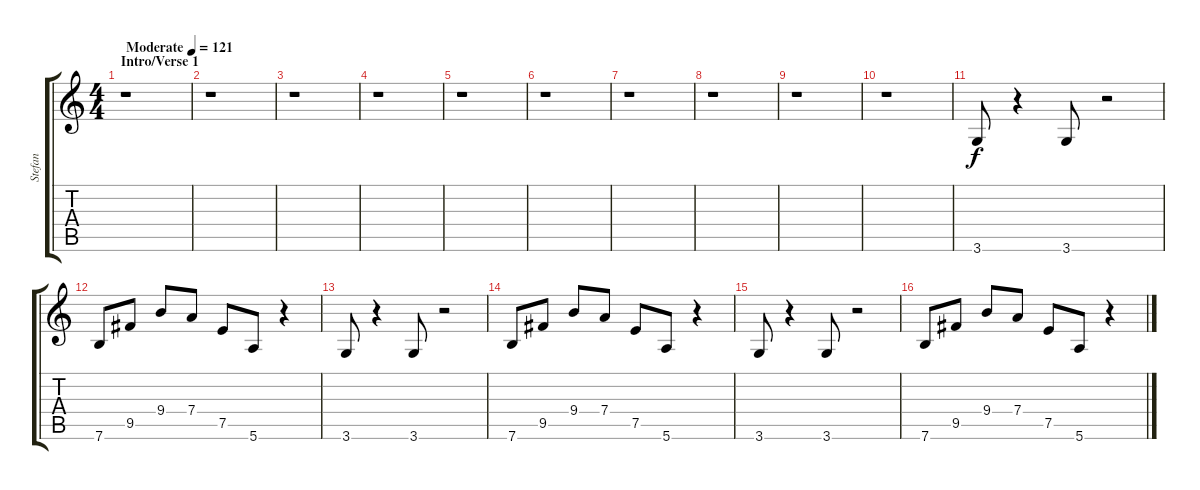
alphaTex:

\track ("Stefan" "Stefan") {instrument electricbassfinger}
\staff {score tabs}
\tuning (E4 B3 G3 D3 A2 E2) {hide}
\ts (4 4)
\section ("" "Intro/Verse 1")
\tempo (121 "Moderate")
\clef g2
\ks c
r.1{dy f instrument electricbassfinger} |
r.1 |
r.1 |
r.1 |
r.1 |
r.1 |
r.1 |
r.1 |
r.1 |
r.1 |
3.6.8 r.4 3.6.8 r.2 |
7.6.8 9.5.8 9.4.8 7.4.8 7.5.8 5.6.8 r.4 |
3.6.8 r.4 3.6.8 r.2 |
7.6.8 9.5.8 9.4.8 7.4.8 7.5.8 5.6.8 r.4 |
3.6.8 r.4 3.6.8 r.2 |
7.6.8 9.5.8 9.4.8 7.4.8 7.5.8 5.6.8 r.4
